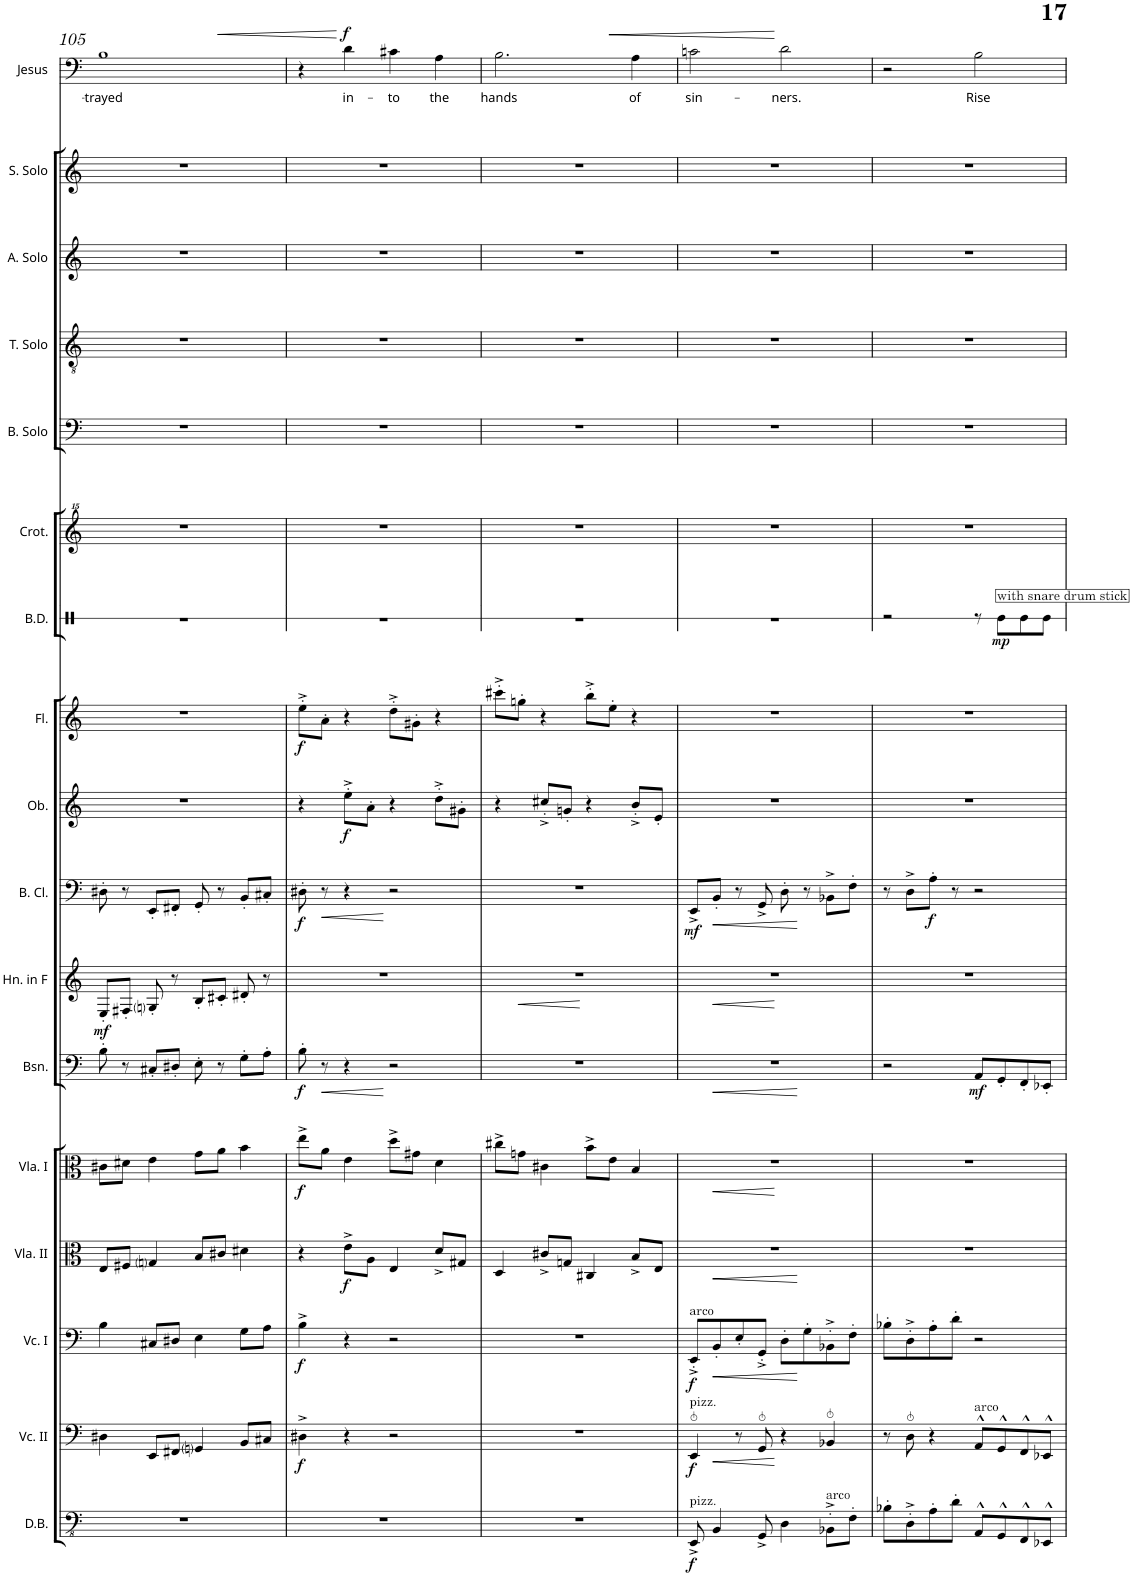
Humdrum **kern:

**kern	**dynam	**kern	**dynam	**kern	**dynam	**kern	**dynam	**kern	**dynam	**kern	**dynam	**kern	**dynam	**kern	**dynam	**kern	**dynam	**kern	**dynam	**kern	**dynam	**kern	**kern	**kern	**kern	**kern	**kern	**text	**dynam
*part17	*part17	*part16	*part16	*part15	*part15	*part14	*part14	*part13	*part13	*part12	*part12	*part11	*part11	*part10	*part10	*part9	*part9	*part8	*part8	*part7	*part7	*part6	*part5	*part4	*part3	*part2	*part1	*part1	*part1
*staff17	*staff17	*staff16	*staff16	*staff15	*staff15	*staff14	*staff14	*staff13	*staff13	*staff12	*staff12	*staff11	*staff11	*staff10	*staff10	*staff9	*staff9	*staff8	*staff8	*staff7	*staff7	*staff6	*staff5	*staff4	*staff3	*staff2	*staff1	*staff1	*staff1
*I"Double Bass	*	*I"Violoncello II	*	*I"Violoncello I	*	*I"Viola II	*	*I"Viola I	*	*I"Bassoon	*	*I"Horn in F	*	*I"Clarinet in Bb	*	*I"Oboe	*	*I"Flute	*	*I"Bass Drum	*	*I"Crotales	*I"Bass Solo	*I"Tenor Solo	*I"Alto Solo	*I"Soprano Solo	*I"Jesus (Baritone Solo)	*	*
*I'D.B.	*	*I'Vc. II	*	*I'Vc. I	*	*I'Vla. II	*	*I'Vla. I	*	*I'Bsn.	*	*I'Hn. in F	*	*I'Cl. in Bb	*	*I'Ob.	*	*I'Fl.	*	*I'B.D.	*	*I'Crot.	*I'B. Solo	*I'T. Solo	*I'A. Solo	*I'S. Solo	*I'Jesus	*	*
!!LO:PB:g=z
*clefFv4	*	*clefF4	*	*clefF4	*	*clefC3	*	*clefC3	*	*clefF4	*	*clefG2	*	*clefF4	*	*clefG2	*	*clefG2	*	*clefX	*	*clefG^^2	*clefF4	*clefGv2	*clefG2	*clefG2	*clefF4	*	*
*Trd7c12	*	*	*	*	*	*	*	*	*	*	*	*Trd4c7	*	*Trd1c2	*	*	*	*	*	*	*	*	*	*	*	*	*	*	*
*k[]	*	*k[]	*	*k[]	*	*k[]	*	*k[]	*	*k[]	*	*k[]	*	*k[]	*	*k[]	*	*k[]	*	*k[]	*	*k[]	*k[]	*k[]	*k[]	*k[]	*k[]	*	*
*M4/4	*	*M4/4	*	*M4/4	*	*M4/4	*	*M4/4	*	*M4/4	*	*M4/4	*	*M4/4	*	*M4/4	*	*M4/4	*	*M4/4	*	*M4/4	*M4/4	*M4/4	*M4/4	*M4/4	*M4/4	*	*
=105	=105	=105	=105	=105	=105	=105	=105	=105	=105	=105	=105	=105	=105	=105	=105	=105	=105	=105	=105	=105	=105	=105	=105	=105	=105	=105	=105	=105	=105
!	!	!	!	!	!	!	!	!	!	!	!	!	!LO:DY:b	!	!	!	!	!	!	!	!	!	!	!	!	!	!	!LO:LY:b	!
1r	.	4D#X\	.	4B\	.	8E/L	.	8c#X\L	.	8B'\	.	8E'/L	mf	8D#X'\	.	1r	.	1r	.	1r	.	1r	1r	1r	1r	1r	1B	-trayed	.
.	.	.	.	.	.	8F#X/J	.	8d#X\J	.	8r	.	8F#X'/J	.	8r	.	.	.	.	.	.	.	.	.	.	.	.	.	.	.
.	.	8EE/L	.	8C#X/L	.	4Gni/	.	4e\	.	8C#X'/L	.	8Gni'/	.	8EE'/L	.	.	.	.	.	.	.	.	.	.	.	.	.	.	.
.	.	8FF#X/J	.	8D#X/J	.	.	.	.	.	8D#X'/J	.	8r	.	8FF#X'/J	.	.	.	.	.	.	.	.	.	.	.	.	.	.	.
.	.	4GGni/	.	4E\	.	8B/L	.	8g\L	.	8E'\	.	8B'/L	.	8GG'/	.	.	.	.	.	.	.	.	.	.	.	.	.	.	.
.	.	.	.	.	.	8c#X/J	.	8a\J	.	8r	.	8c#X'/J	.	8r	.	.	.	.	.	.	.	.	.	.	.	.	.	.	.
.	.	8BB/L	.	8G\L	.	4d#X\	.	4b\	.	8G'\L	.	8d#X'/	.	8BB'/L	.	.	.	.	.	.	.	.	.	.	.	.	.	.	.
.	.	8C#X/J	.	8A\J	.	.	.	.	.	8A'\J	.	8r	.	8C#X'/J	.	.	.	.	.	.	.	.	.	.	.	.	.	.	.
=106	=106	=106	=106	=106	=106	=106	=106	=106	=106	=106	=106	=106	=106	=106	=106	=106	=106	=106	=106	=106	=106	=106	=106	=106	=106	=106	=106	=106	=106
!	!	!	!LO:DY:b	!	!LO:DY:b	!	!	!	!LO:DY:b	!	!LO:DY:b	!	!	!	!LO:DY:b	!	!	!	!LO:DY:b	!	!	!	!	!	!	!	!	!	!LO:HP:b
1r	.	4D#X^\	f	4B^\	f	4r	.	8ee^\L	f	8B'\	f	1r	.	8D#X'\	f	4r	.	8ee'^\L	f	1r	.	1r	1r	1r	1r	1r	4r	.	<
!	!	!	!	!	!	!	!	!	!	!	!LO:HP:b	!	!	!	!LO:HP:b	!	!	!	!	!	!	!	!	!	!	!	!	!	!
.	.	.	.	.	.	.	.	8a\J	.	8r	<	.	.	8r	<	.	.	8a'\J	.	.	.	.	.	.	.	.	.	.	.
!	!	!	!	!	!	!	!LO:DY:b	!	!	!	!	!	!	!	!	!	!LO:DY:b	!	!	!	!	!	!	!	!	!	!	!LO:LY:b	!LO:DY:n=1:a
.	.	4r	.	4r	.	8e^\L	f	4e\	.	4r	.	.	.	4r	.	8ee'^\L	f	4r	.	.	.	.	.	.	.	.	4d\	in-	[ f
.	.	.	.	.	.	8A\J	.	.	.	.	.	.	.	.	.	8a'\J	.	.	.	.	.	.	.	.	.	.	.	.	.
!	!	!	!	!	!	!	!	!	!	!	!	!	!	!	!	!	!	!	!	!	!	!	!	!	!	!	!	!LO:LY:b	!
.	.	2r	.	2r	.	4E/	.	8dd^\L	.	2r	[	.	.	2r	[	4r	.	8dd'^\L	.	.	.	.	.	.	.	.	4c#X\	-to	.
.	.	.	.	.	.	.	.	8g#X\J	.	.	.	.	.	.	.	.	.	8g#X'\J	.	.	.	.	.	.	.	.	.	.	.
!	!	!	!	!	!	!	!	!	!	!	!	!	!	!	!	!	!	!	!	!	!	!	!	!	!	!	!	!LO:LY:b	!
.	.	.	.	.	.	8d^/L	.	4d\	.	.	.	.	.	.	.	8dd'^\L	.	4r	.	.	.	.	.	.	.	.	4A\	the	.
.	.	.	.	.	.	8G#X/J	.	.	.	.	.	.	.	.	.	8g#X'\J	.	.	.	.	.	.	.	.	.	.	.	.	.
=107	=107	=107	=107	=107	=107	=107	=107	=107	=107	=107	=107	=107	=107	=107	=107	=107	=107	=107	=107	=107	=107	=107	=107	=107	=107	=107	=107	=107	=107
!	!	!	!	!	!	!	!	!	!	!	!	!	!LO:HP:b	!	!	!	!	!	!	!	!	!	!	!	!	!	!	!LO:LY:b	!
1r	.	1r	.	1r	.	4D/	.	8cc#X^\L	.	1r	.	1r	<	1r	.	4r	.	8ccc#X'^\L	.	1r	.	1r	1r	1r	1r	1r	2.B\	hands	.
.	.	.	.	.	.	.	.	8gn\J	.	.	.	.	.	.	.	.	.	8ggn'\J	.	.	.	.	.	.	.	.	.	.	.
.	.	.	.	.	.	8c#X^/L	.	4c#X\	.	.	.	.	.	.	.	8cc#X'^/L	.	4r	.	.	.	.	.	.	.	.	.	.	.
.	.	.	.	.	.	8Gn/J	.	.	.	.	.	.	.	.	.	8gn'/J	.	.	.	.	.	.	.	.	.	.	.	.	.
.	.	.	.	.	.	4C#X/	.	8b^\L	.	.	.	.	.	.	.	4r	.	8bb'^\L	.	.	.	.	.	.	.	.	.	.	.
.	.	.	.	.	.	.	.	8e\J	.	.	.	.	.	.	.	.	.	8ee'\J	.	.	.	.	.	.	.	.	.	.	.
!	!	!	!	!	!	!	!	!	!	!	!	!	!	!	!	!	!	!	!	!	!	!	!	!	!	!	!	!LO:LY:b	!LO:HP:b
.	.	.	.	.	.	8B^/L	.	4B/	.	.	.	.	.	.	.	8b'^/L	.	4r	.	.	.	.	.	.	.	.	4A\	of	<
.	.	.	.	.	.	8E/J	.	.	.	.	.	.	.	.	.	8e'/J	.	.	.	.	.	.	.	.	.	.	.	.	.
=108	=108	=108	=108	=108	=108	=108	=108	=108	=108	=108	=108	=108	=108	=108	=108	=108	=108	=108	=108	=108	=108	=108	=108	=108	=108	=108	=108	=108	=108
!	!	!	!	!LO:TX:a:t=arco	!	!	!	!	!	!	!	!	!	!	!	!	!	!	!	!	!	!	!	!	!	!	!	!	!
!	!	!LO:TX:a:t=pizz.	!	!	!	!	!	!	!	!	!	!	!	!	!	!	!	!	!	!	!	!	!	!	!	!	!	!	!
!LO:TX:a:t=pizz.	!	!	!	!	!	!	!	!	!	!	!	!	!	!	!	!	!	!	!	!	!	!	!	!	!	!	!	!	!
!	!LO:DY:b	!	!LO:DY:b	!	!LO:DY:b	!	!	!	!	!	!	!	!LO:HP:b	!	!LO:DY:b	!	!	!	!	!	!	!	!	!	!	!	!	!LO:LY:b	!
8EEE^/	f	4EE/	f	8EE'^/L	f	1r	.	1r	.	1r	.	1r	<	8EE^/L	mf	1r	.	1r	.	1r	.	1r	1r	1r	1r	1r	2cn\	sin-	.
!	!	!	!	!	!LO:HP:b	!	!	!	!	!	!	!	!	!	!LO:HP:b	!	!	!	!	!	!	!	!	!	!	!	!	!	!
4BBB/	.	.	.	8BB'/	<	.	.	.	.	.	.	.	.	8BB'/J	<	.	.	.	.	.	.	.	.	.	.	.	.	.	.
.	.	8r	.	8E'/	.	.	.	.	.	.	.	.	.	8r	.	.	.	.	.	.	.	.	.	.	.	.	.	.	.
8GGG^/	.	8GG/	.	8GG'^/J	.	.	.	.	.	.	.	.	.	8GG^/	.	.	.	.	.	.	.	.	.	.	.	.	.	.	.
!	!	!	!	!	!	!	!	!	!	!	!	!	!	!	!	!	!	!	!	!	!	!	!	!	!	!	!	!LO:LY:b	!
4DD\	.	4r	.	8D'\L	.	.	.	.	.	.	.	.	.	8D'\	.	.	.	.	.	.	.	.	.	.	.	.	2d\	-ners.	[
.	.	.	.	8G'\	[	.	.	.	.	.	.	.	.	8r	[	.	.	.	.	.	.	.	.	.	.	.	.	.	.
!LO:TX:a:t=arco	!	!	!	!	!	!	!	!	!	!	!	!	!	!	!	!	!	!	!	!	!	!	!	!	!	!	!	!	!
8BBB-X'^\L	.	4BB-X/	.	8BB-X'^\	.	.	.	.	.	.	.	.	.	8BB-X^\L	.	.	.	.	.	.	.	.	.	.	.	.	.	.	.
8FF'\J	.	.	.	8F'\J	.	.	.	.	.	.	.	.	.	8F'\J	.	.	.	.	.	.	.	.	.	.	.	.	.	.	.
.	.	.	.	.	.	.	.	.	.	.	.	.	[	.	.	.	.	.	.	.	.	.	.	.	.	.	.	.	.
=109	=109	=109	=109	=109	=109	=109	=109	=109	=109	=109	=109	=109	=109	=109	=109	=109	=109	=109	=109	=109	=109	=109	=109	=109	=109	=109	=109	=109	=109
8BB-X'\L	.	8r	.	8B-X'\L	.	1r	.	1r	.	2r	.	1r	.	8r	.	1r	.	1r	.	2r	.	1r	1r	1r	1r	1r	2r	.	.
8DD'^\	.	8D\	.	8D'^\	.	.	.	.	.	.	.	.	.	8D^\L	.	.	.	.	.	.	.	.	.	.	.	.	.	.	.
!	!	!	!	!	!	!	!	!	!	!	!	!	!	!	!LO:DY:b	!	!	!	!	!	!	!	!	!	!	!	!	!	!
8AA'\	.	4r	.	8A'\	.	.	.	.	.	.	.	.	.	8A'\J	f	.	.	.	.	.	.	.	.	.	.	.	.	.	.
8D'\J	.	.	.	8d'\J	.	.	.	.	.	.	.	.	.	8r	.	.	.	.	.	.	.	.	.	.	.	.	.	.	.
!	!	!LO:TX:a:t=arco	!	!	!	!	!	!	!	!	!	!	!	!	!	!	!	!	!	!	!	!	!	!	!	!	!	!	!
!	!	!	!	!	!	!	!	!	!	!	!LO:DY:b	!	!	!	!	!	!	!	!	!	!	!	!	!	!	!	!	!LO:LY:b	!
8AAA^^/L	.	8AA^^/L	.	2r	.	.	.	.	.	8AA/L	mf	.	.	2r	.	.	.	.	.	8r	.	.	.	.	.	.	2B\	Rise	.
!	!	!	!	!	!	!	!	!	!	!	!	!	!	!	!	!	!	!	!	!LO:TX:a:t=with snare drum stick	!	!	!	!	!	!	!	!	!
!	!	!	!	!	!	!	!	!	!	!	!	!	!	!	!	!	!	!	!	!	!LO:DY:b	!	!	!	!	!	!	!	!
8GGG^^/	.	8GG^^/	.	.	.	.	.	.	.	8GG'/	.	.	.	.	.	.	.	.	.	8Re\L	mp	.	.	.	.	.	.	.	.
8FFF^^/	.	8FF^^/	.	.	.	.	.	.	.	8FF'/	.	.	.	.	.	.	.	.	.	8Re\	.	.	.	.	.	.	.	.	.
8EEE-X^^/J	.	8EE-X^^/J	.	.	.	.	.	.	.	8EE-X'/J	.	.	.	.	.	.	.	.	.	8Re\J	.	.	.	.	.	.	.	.	.
.	.	.	.	.	.	.	.	.	.	.	.	.	[	.	.	.	.	.	.	.	.	.	.	.	.	.	.	.	.
=	=	=	=	=	=	=	=	=	=	=	=	=	=	=	=	=	=	=	=	=	=	=	=	=	=	=	=	=	=
*-	*-	*-	*-	*-	*-	*-	*-	*-	*-	*-	*-	*-	*-	*-	*-	*-	*-	*-	*-	*-	*-	*-	*-	*-	*-	*-	*-	*-	*-
